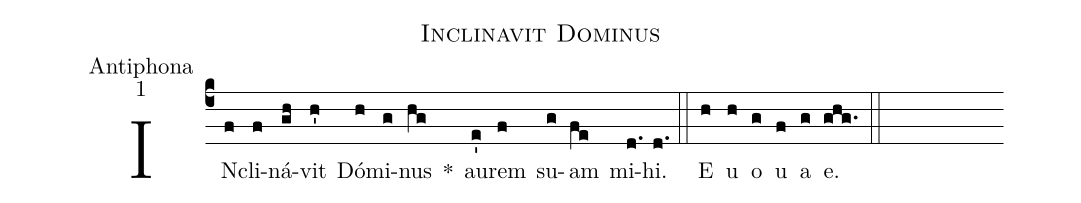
name:Inclinavit Dominus;
office-part:Antiphona;
mode:1;
%%
(c4) IN(f)cli(f)ná(gh)vit(h') Dó(h)mi(g)nus(hg) *() au(e')rem(f) su(g)am(fe) mi(d.)hi.(d.) (::) <eu>E(h) u(h) o(g) u(f) a(g) e.</eu>(ghg.) (::)
